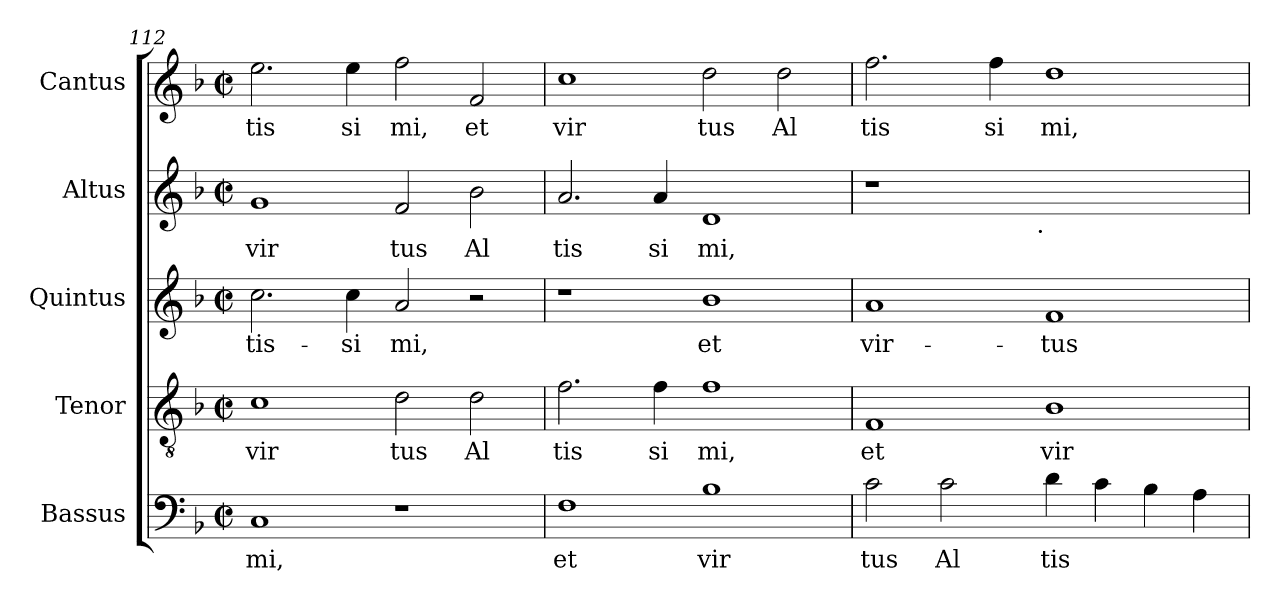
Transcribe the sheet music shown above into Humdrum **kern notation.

**kern	**text	**kern	**text	**kern	**text	**kern	**text	**kern	**text
*part5	*part5	*part4	*part4	*part3	*part3	*part2	*part2	*part1	*part1
*staff5	*staff5	*staff4	*staff4	*staff3	*staff3	*staff2	*staff2	*staff1	*staff1
*I"Bassus	*	*I"Tenor	*	*I"Quintus	*	*I"Altus	*	*I"Cantus	*
*clefF4	*	*clefGv2	*	*clefG2	*	*clefG2	*	*clefG2	*
*k[b-]	*	*k[b-]	*	*k[b-]	*	*k[b-]	*	*k[b-]	*
*F:	*	*F:	*	*F:	*	*F:	*	*F:	*
*M2/2	*	*M2/2	*	*M2/2	*	*M2/2	*	*M2/2	*
*met(c|)	*	*met(c|)	*	*met(c|)	*	*met(c|)	*	*met(c|)	*
=112	=112	=112	=112	=112	=112	=112	=112	=112	=112
!	!LO:LY:b:cj	!	!LO:LY:b:cj	!	!LO:LY:b	!	!LO:LY:b	!	!LO:LY:b:cj
1C	mi,	1c	vir	2.cc\	-tis-	1g	vir	2.ee\	tis
!	!	!	!	!	!LO:LY:b	!	!	!	!LO:LY:b:cj
.	.	.	.	4cc\	-si	.	.	4ee\	si
!	!	!	!LO:LY:b:cj	!	!LO:LY:b	!	!LO:LY:b	!	!LO:LY:b:cj
1r	.	2d\	tus	2a/	mi,	2f/	tus	2ff\	mi,
!	!	!	!LO:LY:b:cj	!	!	!	!LO:LY:b	!	!LO:LY:b:cj
.	.	2d\	Al	2r	.	2b-\	Al	2f/	et
=113	=113	=113	=113	=113	=113	=113	=113	=113	=113
!	!LO:LY:b:cj	!	!LO:LY:b:cj	!	!	!	!LO:LY:b	!	!LO:LY:b:cj
1F	et	2.f\	tis	1r	.	2.a/	tis	1cc	vir
!	!	!	!LO:LY:b:cj	!	!	!	!LO:LY:b	!	!
.	.	4f\	si	.	.	4a/	si	.	.
!	!LO:LY:b:cj	!	!LO:LY:b:cj	!	!LO:LY:b	!	!LO:LY:b	!	!LO:LY:b:cj
1B-	vir	1f	mi,	1b-	et	1d	mi,	2dd\	tus
!	!	!	!	!	!	!	!	!	!LO:LY:b:cj
.	.	.	.	.	.	.	.	2dd\	Al
=114	=114	=114	=114	=114	=114	=114	=114	=114	=114
!	!LO:LY:b:cj	!	!LO:LY:b:cj	!	!LO:LY:b	!	!	!	!LO:LY:b:cj
*	*	*	*	*	*	*^	*	*	*
2c\	tus	1F	et	1a	vir-	1r	2ryy	.	2.ff\	tis
!	!LO:LY:b:cj	!	!	!	!	!	!	!	!	!
2c\	Al	.	.	.	.	.	4ryy	.	.	.
!	!	!	!	!	!	!	!	!	!	!LO:LY:b:cj
.	.	.	.	.	.	.	8...ryy	.	4ff\	si
!	!	!	!	!	!	!	!LO:TX:b:t=.	!	!	!
.	.	.	.	.	.	.	1ryy	.	.	.
!	!LO:LY:b:cj	!	!LO:LY:b:cj	!	!LO:LY:b	!	!	!	!	!LO:LY:b:cj
4d\	tis	1B-	vir	1f	-tus	1ryy	.	.	1dd	mi,
!	!LO:LY:b:cj	!	!	!	!	!	!	!	!	!
4c\	.	.	.	.	.	.	.	.	.	.
!	!LO:LY:b:cj	!	!	!	!	!	!	!	!	!
4B-\	.	.	.	.	.	.	.	.	.	.
!	!LO:LY:b:cj	!	!	!	!	!	!	!	!	!
4A\	.	.	.	.	.	.	.	.	.	.
.	.	.	.	.	.	.	64ryy	.	.	.
*	*	*	*	*	*	*v	*v	*	*	*
=	=	=	=	=	=	=	=	=	=
*-	*-	*-	*-	*-	*-	*-	*-	*-	*-
